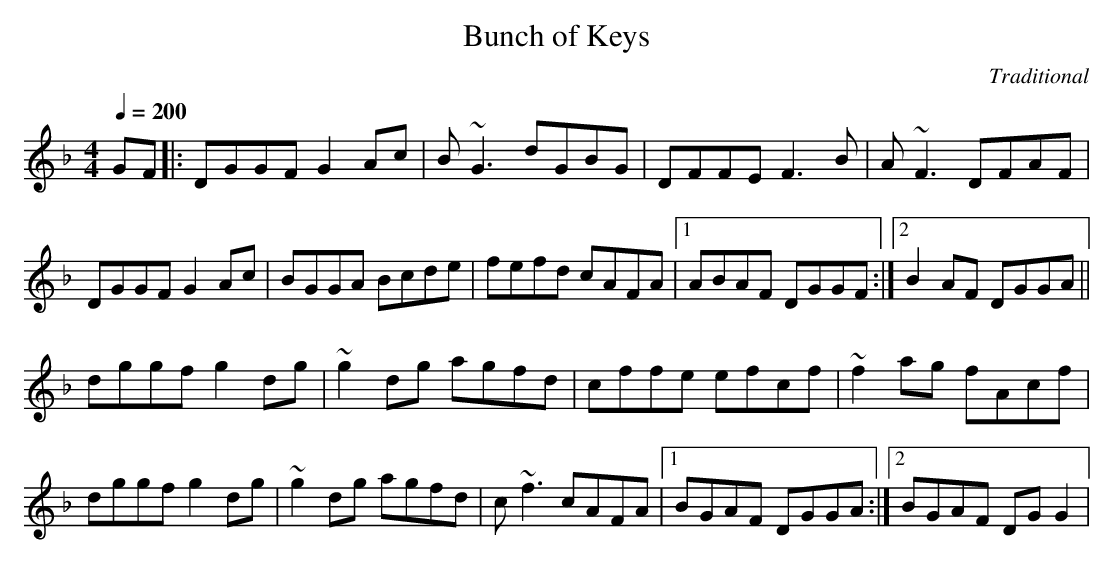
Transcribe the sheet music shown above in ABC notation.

X:1
T:Bunch of Keys
C:Traditional
M:4/4
L:1/8
Q:1/4=200
K:F
GF|:DGGF G2Ac|B~G3 dGBG|DFFE F3B|A~F3 DFAF|
DGGF G2Ac|BGGA Bcde|fefd cAFA|1 ABAF DGGF:|2 B2AF DGGA||
dggf g2dg|~g2dg agfd|cffe efcf|~f2ag fAcf|
dggf g2dg|~g2 dg agfd|c~f3 cAFA|1 BGAF DGGA:|2 BGAF DGG2|
